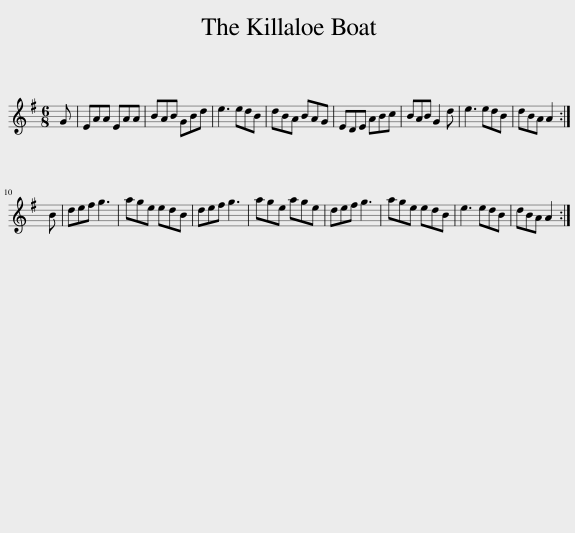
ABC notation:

X:1
L:1/8
M:6/8
I:linebreak $
K:G
V:1 treble
V:1
 G | EAA EAA | BAB GBd | e3 edB | dBA BAG | %5
 EDE ABc | BAB G2 d | e3 edB | dBA A2 :|$ B | %10
 def g3 | age edB | def g3 | age age | def g3 | %15
 age edB | e3 edB | dBA A2 :| %18
